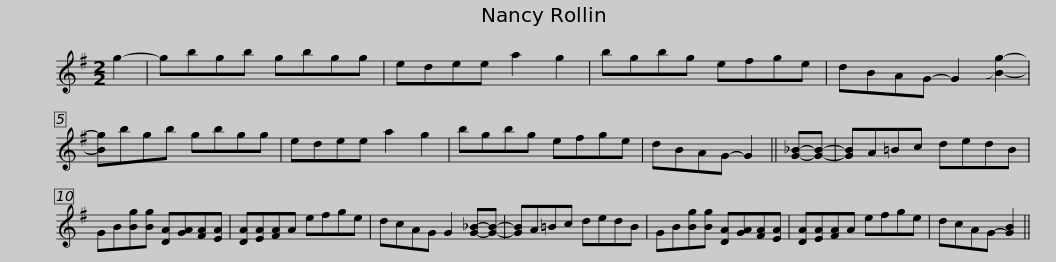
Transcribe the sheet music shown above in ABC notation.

X:1
L:1/8
M:2/2
I:linebreak $
K:G
V:1 treble
V:1
 g2- | gbgb gbgg | edee a2 g2 | bgbg efge | dBAG- G2 !slide![Bg]2- | %5
 [Bg]bgb gbgg |$ edee a2 g2 | bgbg efge | dBAG- G2 || [G_B]-[GB]- | %10
 [GB]A=Bc dedB | GB[Bg][Bg] [DA][GA][FA][EA] |$ [DA][EA][FA]A efge | dcAG G2 [G_B]-[GB]- | [GB]A=Bc dedB | %15
 GB[Bg][Bg] [DA][GA][FA][EA] | [DA][EA][FA]A efge |$ dcAG- [GB]2 || %18
